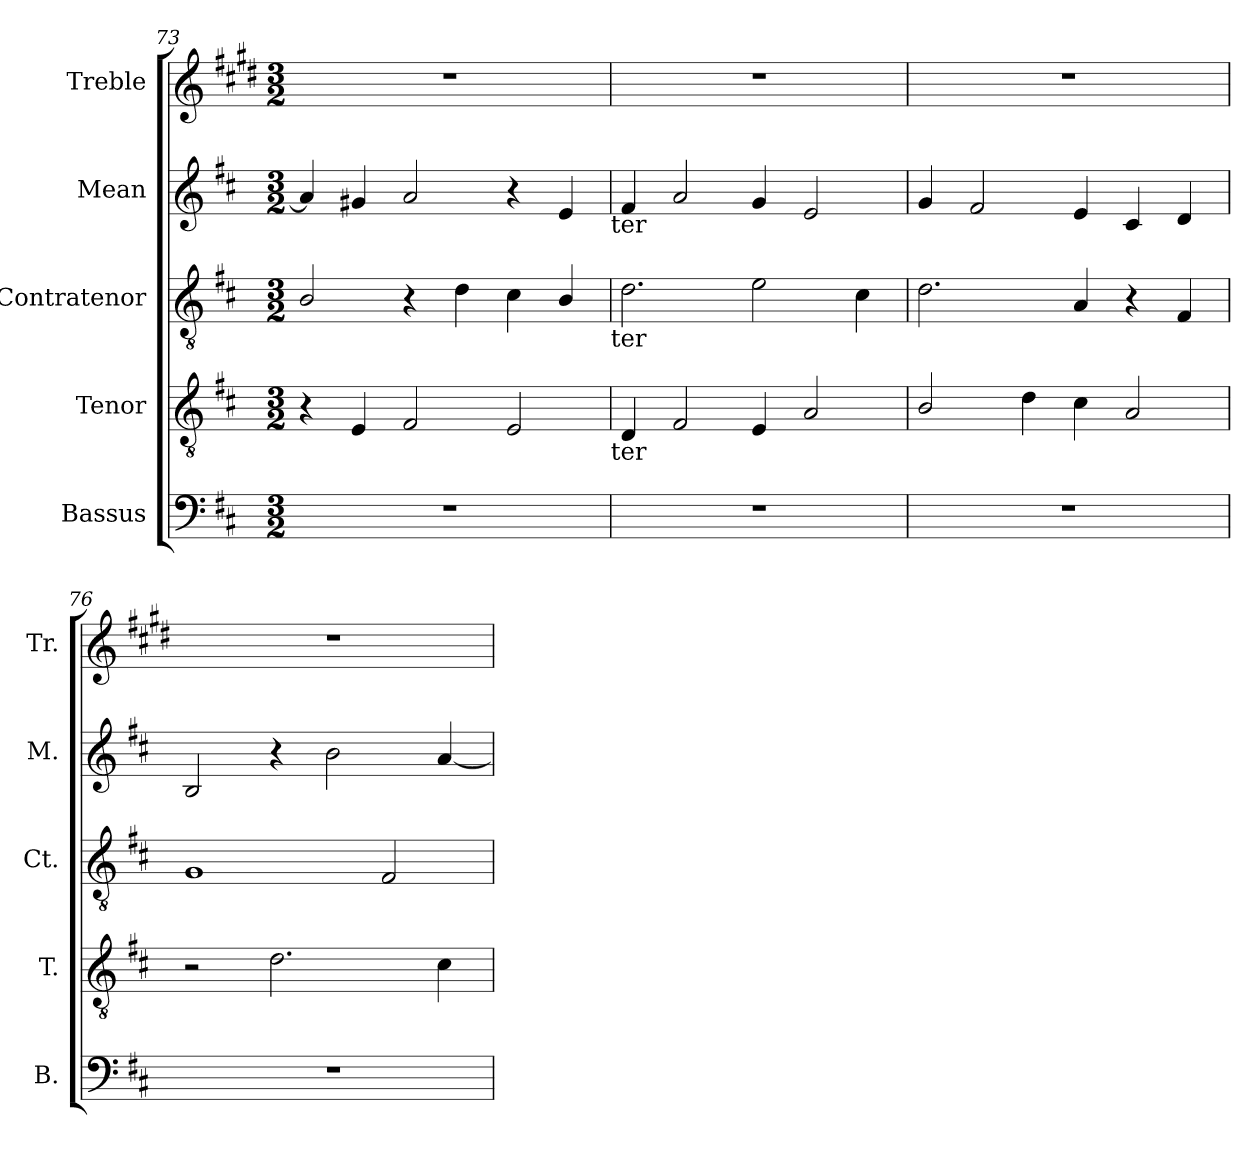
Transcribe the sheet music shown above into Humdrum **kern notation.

**kern	**kern	**kern	**kern	**kern
*part5	*part4	*part3	*part2	*part1
*staff5	*staff4	*staff3	*staff2	*staff1
*I"Bassus	*I"Tenor	*I"Contratenor	*I"Mean	*I"Treble
*I'B.	*I'T.	*I'Ct.	*I'M.	*I'Tr.
*clefF4	*clefGv2	*clefGv2	*clefG2	*clefG2
*ITrd7c12	*	*	*	*ITrd1c2
*k[f#c#]	*k[f#c#]	*k[f#c#]	*k[f#c#]	*k[f#c#]
*D:	*D:	*D:	*D:	*D:
*M3/2	*M3/2	*M3/2	*M3/2	*M3/2
=73	=73	=73	=73	=73
1.r	4r	2B/	4a/]	1.r
.	4E/	.	4g#/	.
.	2F#/	4r	2a/	.
.	.	4d\	.	.
.	2E/	4c#\	4r	.
.	.	4B/	4e/	.
!	!	!	!LO:TX:b:t=ter	!
!	!	!LO:TX:b:t=ter	!	!
!	!LO:TX:b:t=ter	!	!	!
=74	=74	=74	=74	=74
1.r	4D/	2.d\	4f#/	1.r
.	2F#/	.	2a/	.
.	4E/	2e\	4g/	.
.	2A/	.	2e/	.
.	.	4c#\	.	.
=75	=75	=75	=75	=75
1.r	2B/	2.d\	4g/	1.r
.	.	.	2f#/	.
.	4d\	.	.	.
.	4c#\	4A/	4e/	.
.	2A/	4r	4c#/	.
.	.	4F#/	4d/	.
=76	=76	=76	=76	=76
1.r	2r	1G	2B/	1.r
.	2.d\	.	4r	.
.	.	.	2b\	.
.	.	2F#/	.	.
.	4c#\	.	[>4a/	.
=	=	=	=	=
*-	*-	*-	*-	*-
